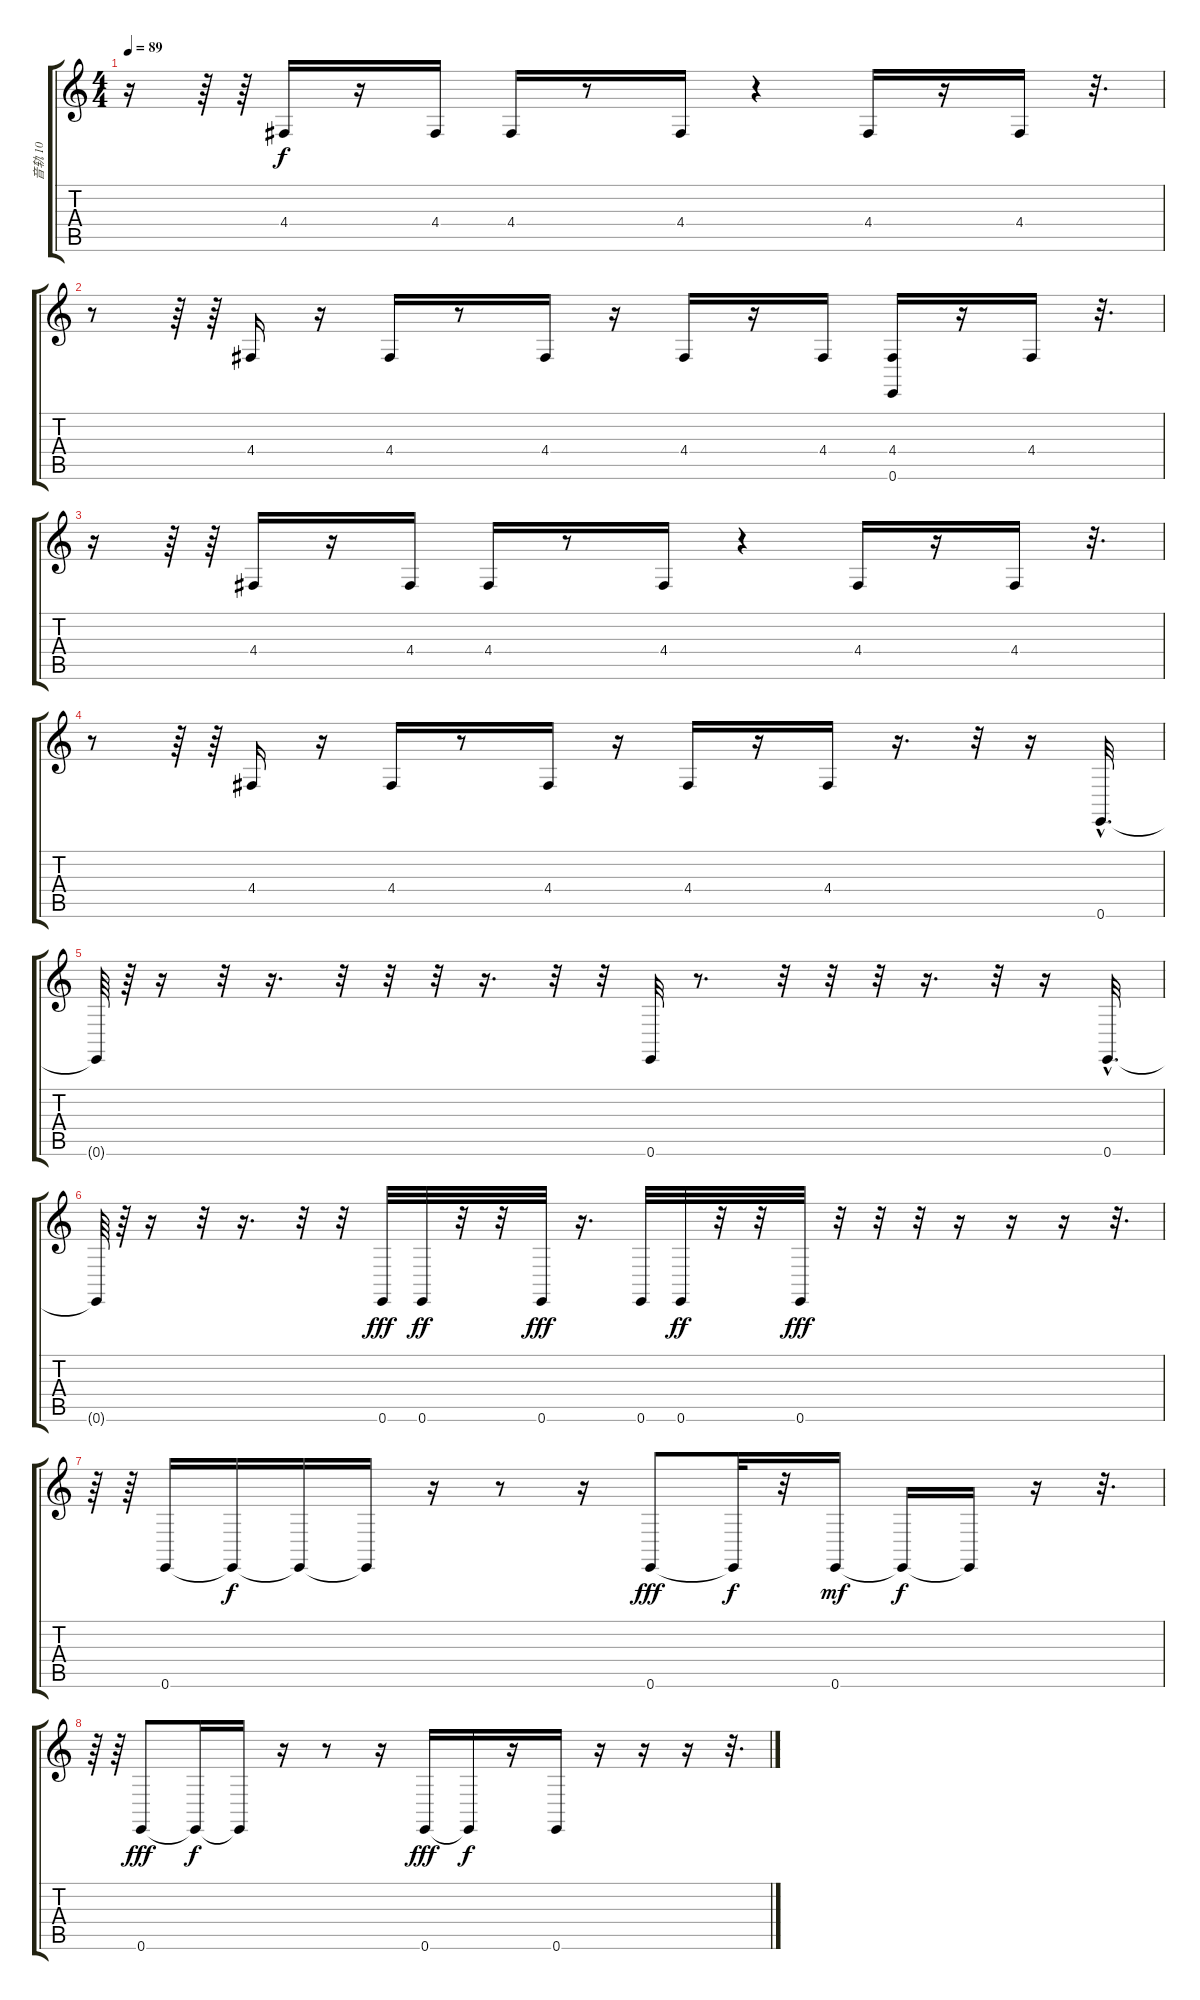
\track ("音轨 10" "音轨 10") {instrument acousticgrandpiano}
\staff {score tabs}
\tuning (E4 B3 G3 D3 A2 E2) {hide}
\ts (4 4)
\tempo 89
\clef g2
\ks c
r.16{dy f} r.64 r.64 4.4.16 r.16 4.4.16 4.4.16 r.8 4.4.16 r.4 4.4.16 r.16 4.4.16 r.32{d} |
r.8 r.64 r.64 4.4.16 r.16 4.4.16 r.8 4.4.16 r.16 4.4.16 r.16 4.4.16 (4.4 0.6).16 r.16 4.4.16 r.32{d} |
r.16 r.64 r.64 4.4.16 r.16 4.4.16 4.4.16 r.8 4.4.16 r.4 4.4.16 r.16 4.4.16 r.32{d} |
r.8 r.64 r.64 4.4.16 r.16 4.4.16 r.8 4.4.16 r.16 4.4.16 r.16 4.4.16 r.16{d} r.32 r.16 0.6{hac}.32{d} |
0.6{t}.64 r.64 r.16 r.32 r.16{d} r.32 r.32 r.32 r.16{d} r.32 r.32 0.6.32 r.8{d} r.32 r.32 r.32 r.16{d} r.32 r.16 0.6{hac}.32{d} |
0.6{t}.64 r.64 r.16 r.32 r.16{d} r.32 r.32 0.6.32{dy fff} 0.6.32{dy ff} r.32 r.32 0.6.32{dy fff} r.16{d} 0.6.32 0.6.32{dy ff} r.32 r.32 0.6.32{dy fff} r.32 r.32 r.32 r.16 r.16 r.16 r.32{d} |
r.64 r.64 0.6.16 0.6{t}.16{dy f} 0.6{t}.16 0.6{t}.16 r.16 r.8 r.16 0.6.8{dy fff} 0.6{t}.32{dy f} r.32 0.6.16{dy mf} 0.6{t}.16{dy f} 0.6{t}.16 r.16 r.32{d} |
r.64 r.64 0.6.8{dy fff} 0.6{t}.16{dy f} 0.6{t}.16 r.16 r.8 r.16 0.6.16{dy fff} 0.6{t}.16{dy f} r.16 0.6.16 r.16 r.16 r.16 r.32{d}
